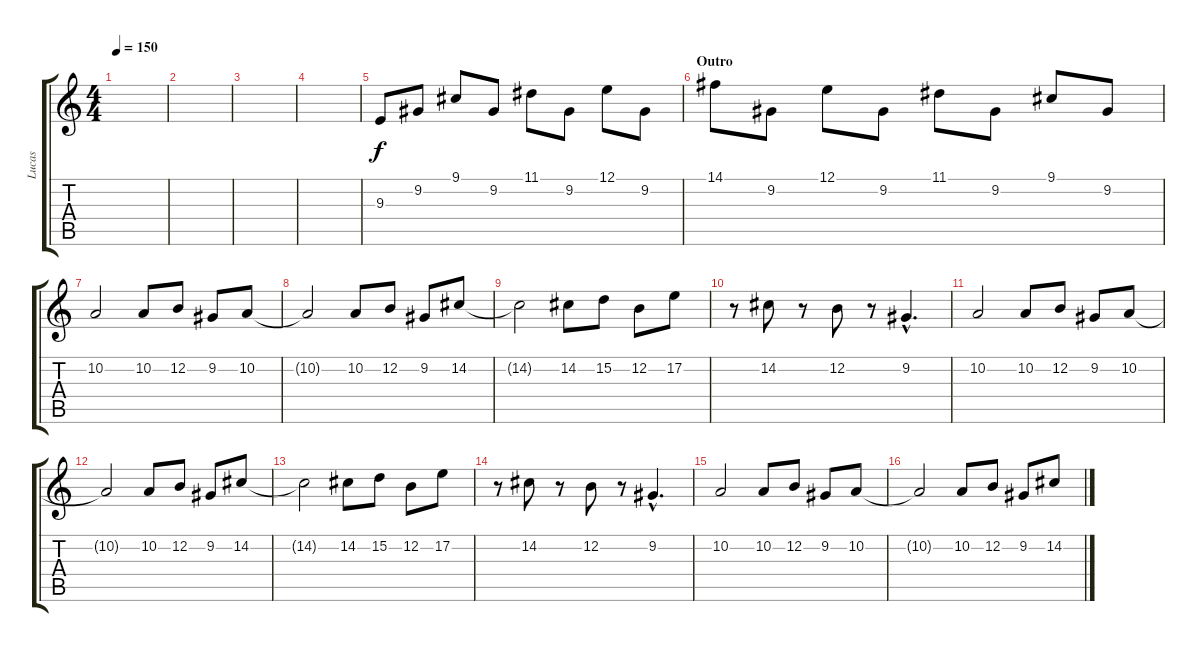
\track ("Lucas" "Lucas") {instrument churchorgan}
\staff {score tabs}
\tuning (E4 B3 G3 D3 A2 E2) {hide}
\ts (4 4)
\tempo 150
\clef g2
\ks c
|
|
|
|
9.3.8{instrument stringensemble1} 9.2.8 9.1.8 9.2.8 11.1.8 9.2.8 12.1.8 9.2.8 |
\section ("" "Outro")
14.1.8 9.2.8 12.1.8 9.2.8 11.1.8 9.2.8 9.1.8 9.2.8 |
10.2.2 10.2.8 12.2.8 9.2.8 10.2.8 |
10.2{t}.2 10.2.8 12.2.8 9.2.8 14.2.8 |
14.2{t}.2 14.2.8 15.2.8 12.2.8 17.2.8 |
r.8 14.2.8 r.8 12.2.8 r.8 9.2{hac}.4{d} |
10.2.2 10.2.8 12.2.8 9.2.8 10.2.8 |
10.2{t}.2 10.2.8 12.2.8 9.2.8 14.2.8 |
14.2{t}.2 14.2.8 15.2.8 12.2.8 17.2.8 |
r.8 14.2.8 r.8 12.2.8 r.8 9.2{hac}.4{d} |
10.2.2 10.2.8 12.2.8 9.2.8 10.2.8 |
10.2{t}.2 10.2.8 12.2.8 9.2.8 14.2.8
